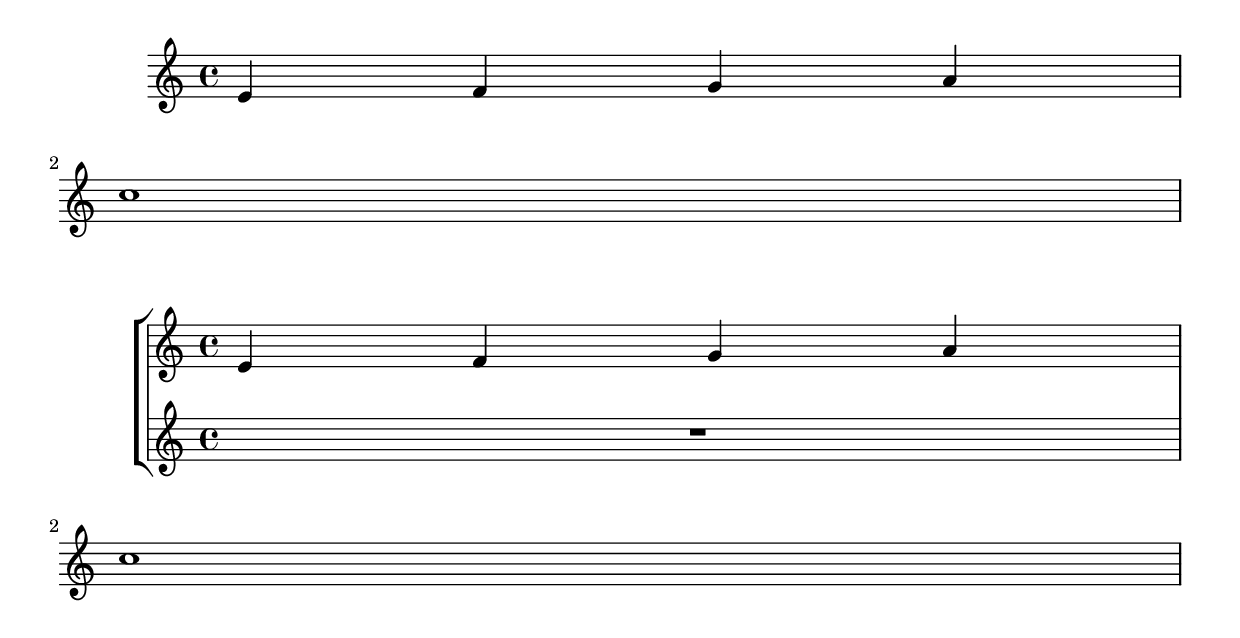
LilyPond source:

%% Do not edit this file; it is auto-generated from LSR http://lsr.dsi.unimi.it
%% This file is in the public domain.
\version "2.11.62"

\header {
  lsrtags = "staff-notation, tweaks-and-overrides, breaks"

  texidoces = "
El primer pentagrama vacío también se puede suprimir de la
partitura estableciendo la propiedad @code{remove-first} de
@code{VerticalAxisGroup}.  Esto se puede hacer globalmente dentro
del bloque @code{\\layout}, o localmente dentro del pentagrama
concreto que se quiere suprimir.  En este último caso, tenemos que
especificar el contexto (@code{Staff} se aplica sólo al pentagrama
actual) delante de la propiedad.

El pentagrama inferior del segundo grupo no se elimina, porque el
ajuste sólo se aplica al pentagrama concreto dentro del que se
escribe.

"
  doctitlees = "Quitar la primera línea vacía"

  texidoc = "
The first empty staff can also be removed from the score by setting the
@code{VerticalAxisGroup} property @code{remove-first}. This can be done
globally inside the @code{\\layout} block, or locally inside the
specific staff that should be removed.  In the latter case, you have to
specify the context (@code{Staff} applies only to the current staff) in
front of the property.

The lower staff of the second staff group is not removed, because the
setting applies only to the specific staff inside of which it is
written. 

"
  doctitle = "Removing the first empty line"
} % begin verbatim
\layout {
  \context { 
    \RemoveEmptyStaffContext 
    % To use the setting globally, uncomment the following line:
    % \override VerticalAxisGroup #'remove-first = ##t
  }
}
\new StaffGroup <<
  \new Staff \relative c' {
    e4 f g a \break
    c1
  }
  \new Staff {
    % To use the setting globally, comment this line,
    % uncomment the line in the \layout block above
    \override Staff.VerticalAxisGroup #'remove-first = ##t
    R1 \break
    R
  }
>>
\new StaffGroup <<
  \new Staff \relative c' {
    e4 f g a \break
    c1
  }
  \new Staff {
    R1 \break
    R
  }
>>
